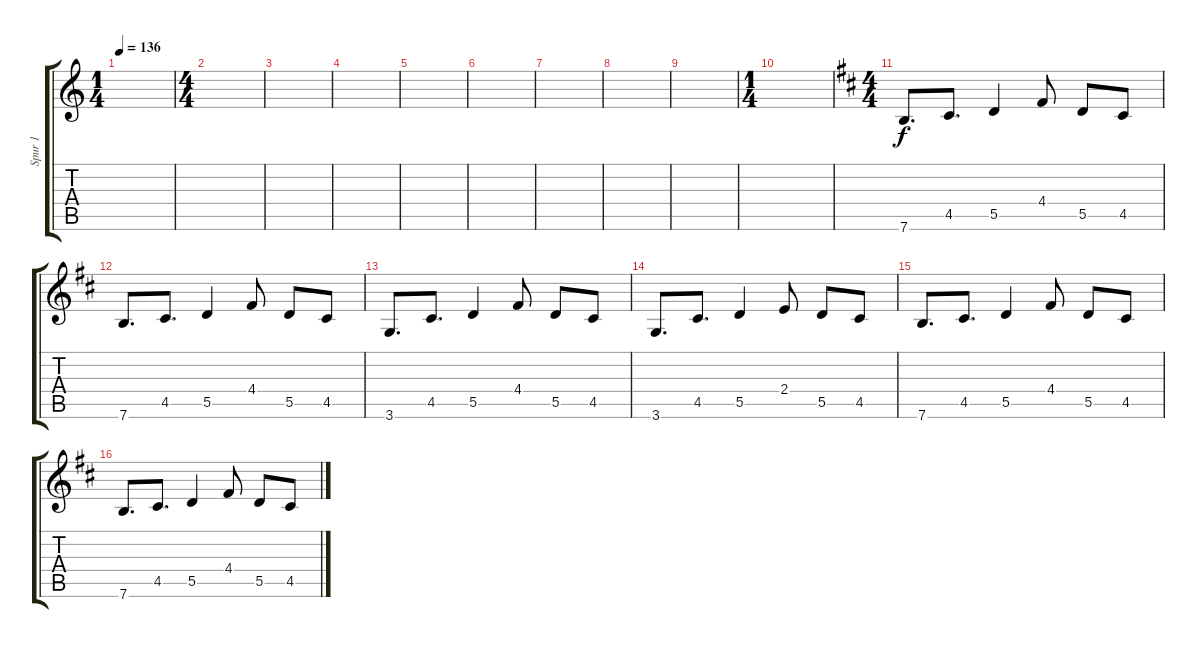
\track ("Spur 1" "Spur 1") {instrument distortionguitar}
\staff {score tabs}
\tuning (E4 B3 G3 D3 A2 E2) {hide}
\ts (1 4)
\tempo 136
\clef g2
\ks c
|
\ts (4 4)
|
|
|
|
|
|
|
|
\ts (1 4)
|
\ts (4 4)
\ks d
7.6.8{d} 4.5.8{d} 5.5.4 4.4.8 5.5.8 4.5.8 |
7.6.8{d} 4.5.8{d} 5.5.4 4.4.8 5.5.8 4.5.8 |
3.6.8{d} 4.5.8{d} 5.5.4 4.4.8 5.5.8 4.5.8 |
3.6.8{d} 4.5.8{d} 5.5.4 2.4.8 5.5.8 4.5.8 |
7.6.8{d} 4.5.8{d} 5.5.4 4.4.8 5.5.8 4.5.8 |
7.6.8{d} 4.5.8{d} 5.5.4 4.4.8 5.5.8 4.5.8
